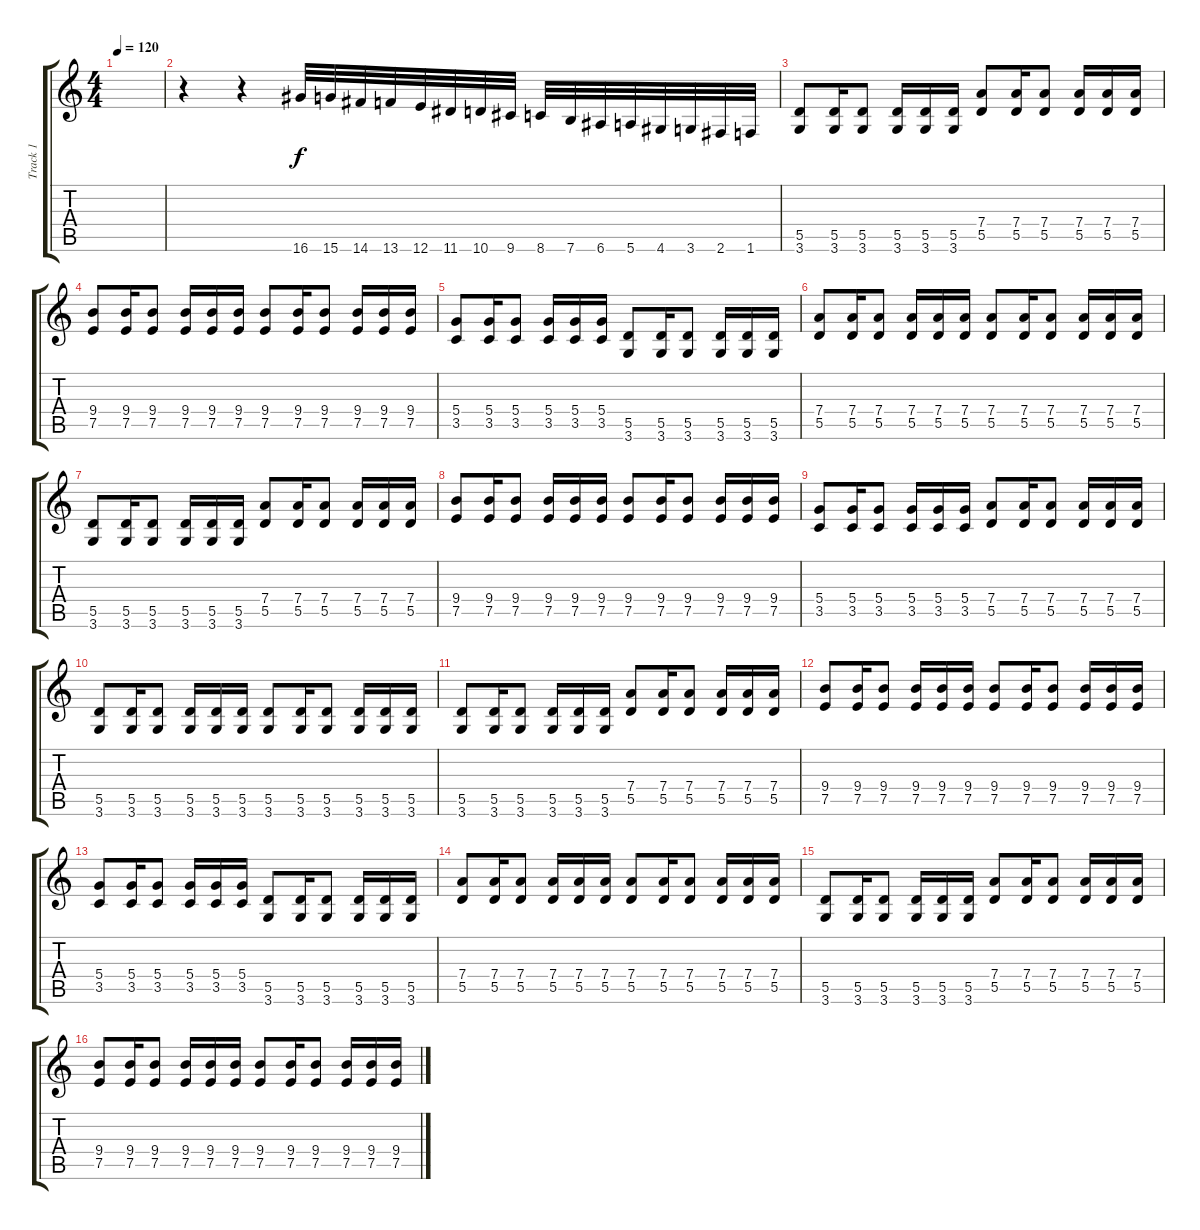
\track ("Track 1" "Track 1") {instrument distortionguitar}
\staff {score tabs}
\tuning (E4 B3 G3 D3 A2 E2) {hide}
\ts (4 4)
\tempo 120
\clef g2
\ks c
|
r.4 r.4 16.6.32 15.6.32 14.6.32 13.6.32 12.6.32 11.6.32 10.6.32 9.6.32 8.6.32 7.6.32 6.6.32 5.6.32 4.6.32 3.6.32 2.6.32 1.6.32 |
(5.5 3.6).8 (5.5 3.6).16 (5.5 3.6).8 (5.5 3.6).16 (5.5 3.6).16 (5.5 3.6).16 (7.4 5.5).8 (7.4 5.5).16 (7.4 5.5).8 (7.4 5.5).16 (7.4 5.5).16 (7.4 5.5).16 |
(9.4 7.5).8 (9.4 7.5).16 (9.4 7.5).8 (9.4 7.5).16 (9.4 7.5).16 (9.4 7.5).16 (9.4 7.5).8 (9.4 7.5).16 (9.4 7.5).8 (9.4 7.5).16 (9.4 7.5).16 (9.4 7.5).16 |
(5.4 3.5).8 (5.4 3.5).16 (5.4 3.5).8 (5.4 3.5).16 (5.4 3.5).16 (5.4 3.5).16 (5.5 3.6).8 (5.5 3.6).16 (5.5 3.6).8 (5.5 3.6).16 (5.5 3.6).16 (5.5 3.6).16 |
(7.4 5.5).8 (7.4 5.5).16 (7.4 5.5).8 (7.4 5.5).16 (7.4 5.5).16 (7.4 5.5).16 (7.4 5.5).8 (7.4 5.5).16 (7.4 5.5).8 (7.4 5.5).16 (7.4 5.5).16 (7.4 5.5).16 |
(5.5 3.6).8 (5.5 3.6).16 (5.5 3.6).8 (5.5 3.6).16 (5.5 3.6).16 (5.5 3.6).16 (7.4 5.5).8 (7.4 5.5).16 (7.4 5.5).8 (7.4 5.5).16 (7.4 5.5).16 (7.4 5.5).16 |
(9.4 7.5).8 (9.4 7.5).16 (9.4 7.5).8 (9.4 7.5).16 (9.4 7.5).16 (9.4 7.5).16 (9.4 7.5).8 (9.4 7.5).16 (9.4 7.5).8 (9.4 7.5).16 (9.4 7.5).16 (9.4 7.5).16 |
(5.4 3.5).8 (5.4 3.5).16 (5.4 3.5).8 (5.4 3.5).16 (5.4 3.5).16 (5.4 3.5).16 (7.4 5.5).8 (7.4 5.5).16 (7.4 5.5).8 (7.4 5.5).16 (7.4 5.5).16 (7.4 5.5).16 |
(5.5 3.6).8 (5.5 3.6).16 (5.5 3.6).8 (5.5 3.6).16 (5.5 3.6).16 (5.5 3.6).16 (5.5 3.6).8 (5.5 3.6).16 (5.5 3.6).8 (5.5 3.6).16 (5.5 3.6).16 (5.5 3.6).16 |
(5.5 3.6).8 (5.5 3.6).16 (5.5 3.6).8 (5.5 3.6).16 (5.5 3.6).16 (5.5 3.6).16 (7.4 5.5).8 (7.4 5.5).16 (7.4 5.5).8 (7.4 5.5).16 (7.4 5.5).16 (7.4 5.5).16 |
(9.4 7.5).8 (9.4 7.5).16 (9.4 7.5).8 (9.4 7.5).16 (9.4 7.5).16 (9.4 7.5).16 (9.4 7.5).8 (9.4 7.5).16 (9.4 7.5).8 (9.4 7.5).16 (9.4 7.5).16 (9.4 7.5).16 |
(5.4 3.5).8 (5.4 3.5).16 (5.4 3.5).8 (5.4 3.5).16 (5.4 3.5).16 (5.4 3.5).16 (5.5 3.6).8 (5.5 3.6).16 (5.5 3.6).8 (5.5 3.6).16 (5.5 3.6).16 (5.5 3.6).16 |
(7.4 5.5).8 (7.4 5.5).16 (7.4 5.5).8 (7.4 5.5).16 (7.4 5.5).16 (7.4 5.5).16 (7.4 5.5).8 (7.4 5.5).16 (7.4 5.5).8 (7.4 5.5).16 (7.4 5.5).16 (7.4 5.5).16 |
(5.5 3.6).8 (5.5 3.6).16 (5.5 3.6).8 (5.5 3.6).16 (5.5 3.6).16 (5.5 3.6).16 (7.4 5.5).8 (7.4 5.5).16 (7.4 5.5).8 (7.4 5.5).16 (7.4 5.5).16 (7.4 5.5).16 |
(9.4 7.5).8 (9.4 7.5).16 (9.4 7.5).8 (9.4 7.5).16 (9.4 7.5).16 (9.4 7.5).16 (9.4 7.5).8 (9.4 7.5).16 (9.4 7.5).8 (9.4 7.5).16 (9.4 7.5).16 (9.4 7.5).16
